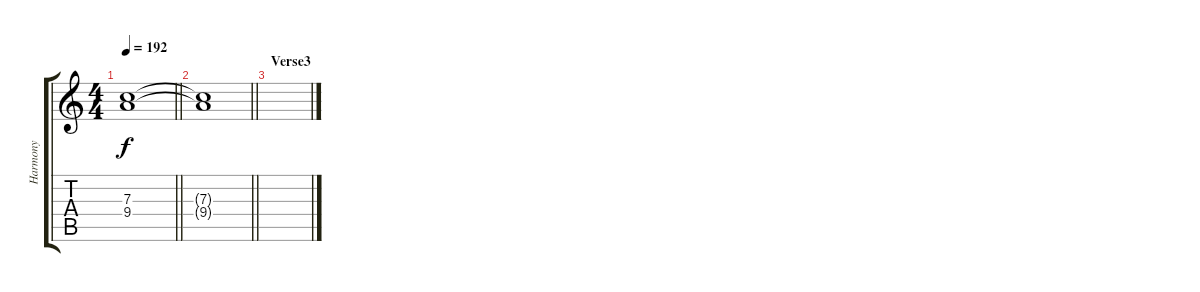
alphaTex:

\track ("Harmony" "Harmony") {instrument overdrivenguitar}
\staff {score tabs}
\tuning (D4 A3 F3 C3 G2 C2) {hide}
\ts (4 4)
\tempo 192
\clef g2
\barLineRight lightlight
\ks c
(7.3 9.4).1{dy f} |
\barLineRight lightlight
(7.3{t} 9.4{t}).1 |
\section ("" "Verse3")
